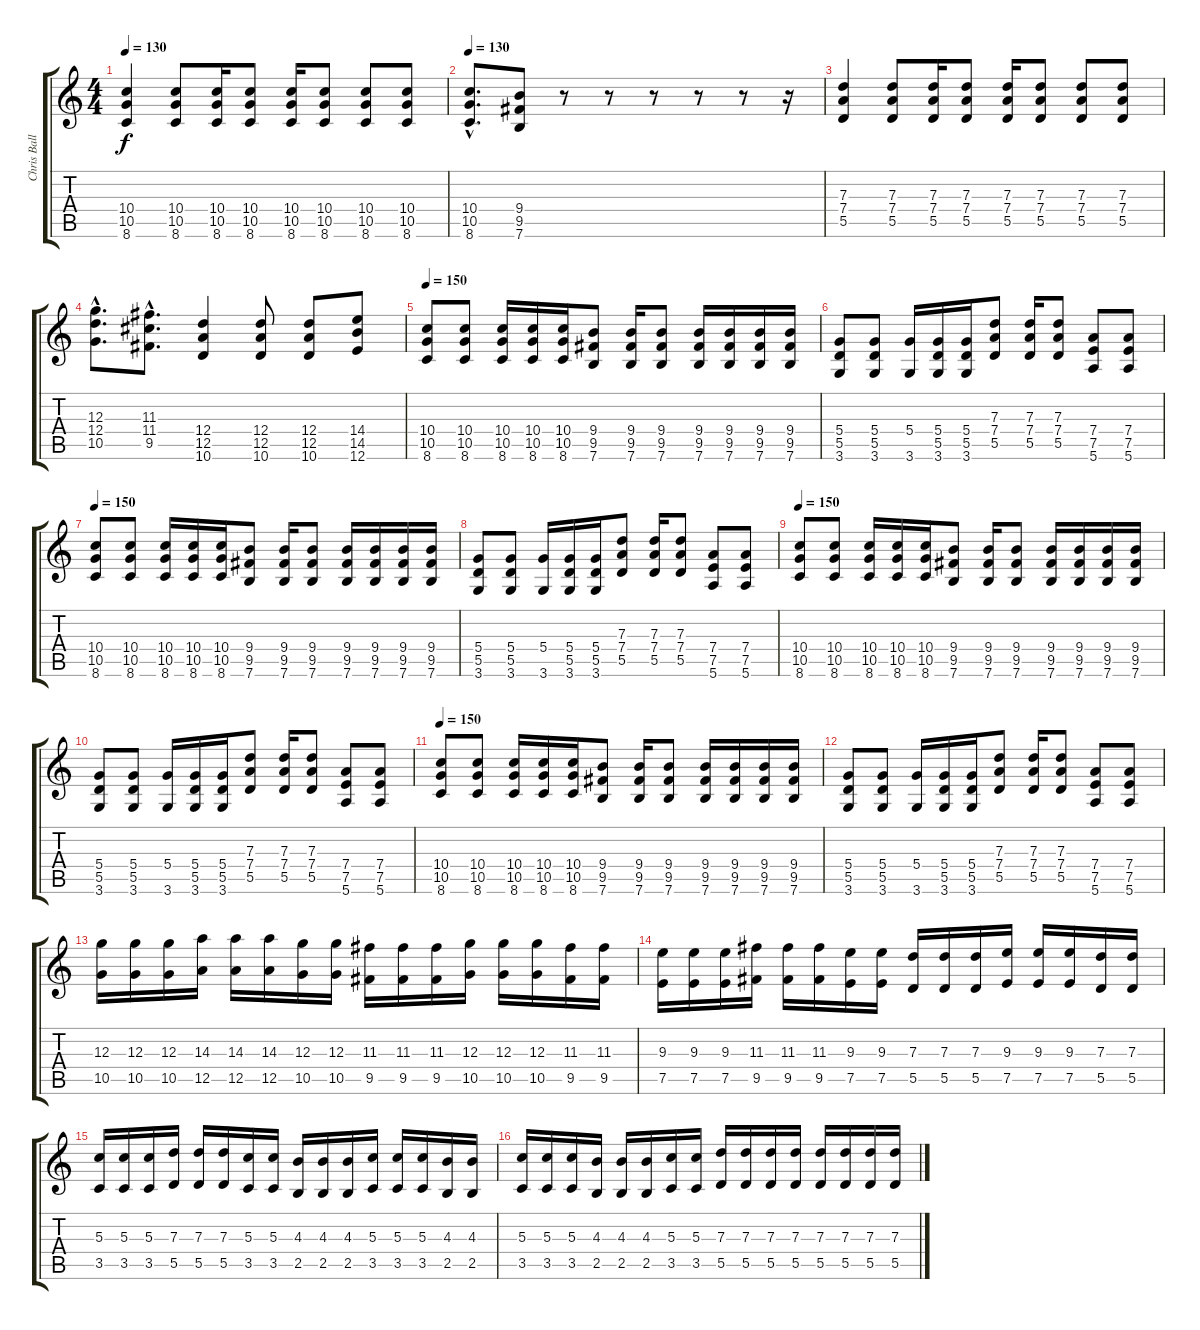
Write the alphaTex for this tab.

\track ("Chris Ballard (Lead Guitar)" "Chris Ball") {instrument distortionguitar}
\staff {score tabs}
\tuning (E4 B3 G3 D3 A2 E2) {hide}
\ts (4 4)
\tempo 130
\clef g2
\ks c
(10.4 10.5 8.6).4{dy f} (10.4 10.5 8.6).8 (10.4 10.5 8.6).16 (10.4 10.5 8.6).8 (10.4 10.5 8.6).16 (10.4 10.5 8.6).8 (10.4 10.5 8.6).8 (10.4 10.5 8.6).8 |
\tempo 130
(10.4{hac} 10.5{hac} 8.6{hac}).8{d} (9.4 9.5 7.6).8 r.8 r.8 r.8 r.8 r.8 r.16 |
(7.3 7.4 5.5).4 (7.3 7.4 5.5).8 (7.3 7.4 5.5).16 (7.3 7.4 5.5).8 (7.3 7.4 5.5).16 (7.3 7.4 5.5).8 (7.3 7.4 5.5).8 (7.3 7.4 5.5).8 |
(12.3{hac} 12.4{hac} 10.5{hac}).8{d} (11.3{hac} 11.4{hac} 9.5{hac}).8{d} (12.4 12.5 10.6).4 (12.4 12.5 10.6).8 (12.4 12.5 10.6).8 (14.4 14.5 12.6).8 |
\tempo 150
(10.4 10.5 8.6).8 (10.4 10.5 8.6).8 (10.4 10.5 8.6).16 (10.4 10.5 8.6).16 (10.4 10.5 8.6).16 (9.4 9.5 7.6).8 (9.4 9.5 7.6).16 (9.4 9.5 7.6).8 (9.4 9.5 7.6).16 (9.4 9.5 7.6).16 (9.4 9.5 7.6).16 (9.4 9.5 7.6).16 |
(5.4 5.5 3.6).8 (5.4 5.5 3.6).8 (5.4 3.6).16 (5.4 5.5 3.6).16 (5.4 5.5 3.6).16 (7.3 7.4 5.5).8 (7.3 7.4 5.5).16 (7.3 7.4 5.5).8 (7.4 7.5 5.6).8 (7.4 7.5 5.6).8 |
\tempo 150
(10.4 10.5 8.6).8 (10.4 10.5 8.6).8 (10.4 10.5 8.6).16 (10.4 10.5 8.6).16 (10.4 10.5 8.6).16 (9.4 9.5 7.6).8 (9.4 9.5 7.6).16 (9.4 9.5 7.6).8 (9.4 9.5 7.6).16 (9.4 9.5 7.6).16 (9.4 9.5 7.6).16 (9.4 9.5 7.6).16 |
(5.4 5.5 3.6).8 (5.4 5.5 3.6).8 (5.4 3.6).16 (5.4 5.5 3.6).16 (5.4 5.5 3.6).16 (7.3 7.4 5.5).8 (7.3 7.4 5.5).16 (7.3 7.4 5.5).8 (7.4 7.5 5.6).8 (7.4 7.5 5.6).8 |
\tempo 150
(10.4 10.5 8.6).8 (10.4 10.5 8.6).8 (10.4 10.5 8.6).16 (10.4 10.5 8.6).16 (10.4 10.5 8.6).16 (9.4 9.5 7.6).8 (9.4 9.5 7.6).16 (9.4 9.5 7.6).8 (9.4 9.5 7.6).16 (9.4 9.5 7.6).16 (9.4 9.5 7.6).16 (9.4 9.5 7.6).16 |
(5.4 5.5 3.6).8 (5.4 5.5 3.6).8 (5.4 3.6).16 (5.4 5.5 3.6).16 (5.4 5.5 3.6).16 (7.3 7.4 5.5).8 (7.3 7.4 5.5).16 (7.3 7.4 5.5).8 (7.4 7.5 5.6).8 (7.4 7.5 5.6).8 |
\tempo 150
(10.4 10.5 8.6).8 (10.4 10.5 8.6).8 (10.4 10.5 8.6).16 (10.4 10.5 8.6).16 (10.4 10.5 8.6).16 (9.4 9.5 7.6).8 (9.4 9.5 7.6).16 (9.4 9.5 7.6).8 (9.4 9.5 7.6).16 (9.4 9.5 7.6).16 (9.4 9.5 7.6).16 (9.4 9.5 7.6).16 |
(5.4 5.5 3.6).8 (5.4 5.5 3.6).8 (5.4 3.6).16 (5.4 5.5 3.6).16 (5.4 5.5 3.6).16 (7.3 7.4 5.5).8 (7.3 7.4 5.5).16 (7.3 7.4 5.5).8 (7.4 7.5 5.6).8 (7.4 7.5 5.6).8 |
(12.3 10.5).16 (12.3 10.5).16 (12.3 10.5).16 (14.3 12.5).16 (14.3 12.5).16 (14.3 12.5).16 (12.3 10.5).16 (12.3 10.5).16 (11.3 9.5).16 (11.3 9.5).16 (11.3 9.5).16 (12.3 10.5).16 (12.3 10.5).16 (12.3 10.5).16 (11.3 9.5).16 (11.3 9.5).16 |
(9.3 7.5).16 (9.3 7.5).16 (9.3 7.5).16 (11.3 9.5).16 (11.3 9.5).16 (11.3 9.5).16 (9.3 7.5).16 (9.3 7.5).16 (7.3 5.5).16 (7.3 5.5).16 (7.3 5.5).16 (9.3 7.5).16 (9.3 7.5).16 (9.3 7.5).16 (7.3 5.5).16 (7.3 5.5).16 |
(5.3 3.5).16 (5.3 3.5).16 (5.3 3.5).16 (7.3 5.5).16 (7.3 5.5).16 (7.3 5.5).16 (5.3 3.5).16 (5.3 3.5).16 (4.3 2.5).16 (4.3 2.5).16 (4.3 2.5).16 (5.3 3.5).16 (5.3 3.5).16 (5.3 3.5).16 (4.3 2.5).16 (4.3 2.5).16 |
(5.3 3.5).16 (5.3 3.5).16 (5.3 3.5).16 (4.3 2.5).16 (4.3 2.5).16 (4.3 2.5).16 (5.3 3.5).16 (5.3 3.5).16 (7.3 5.5).16 (7.3 5.5).16 (7.3 5.5).16 (7.3 5.5).16 (7.3 5.5).16 (7.3 5.5).16 (7.3 5.5).16 (7.3 5.5).16
